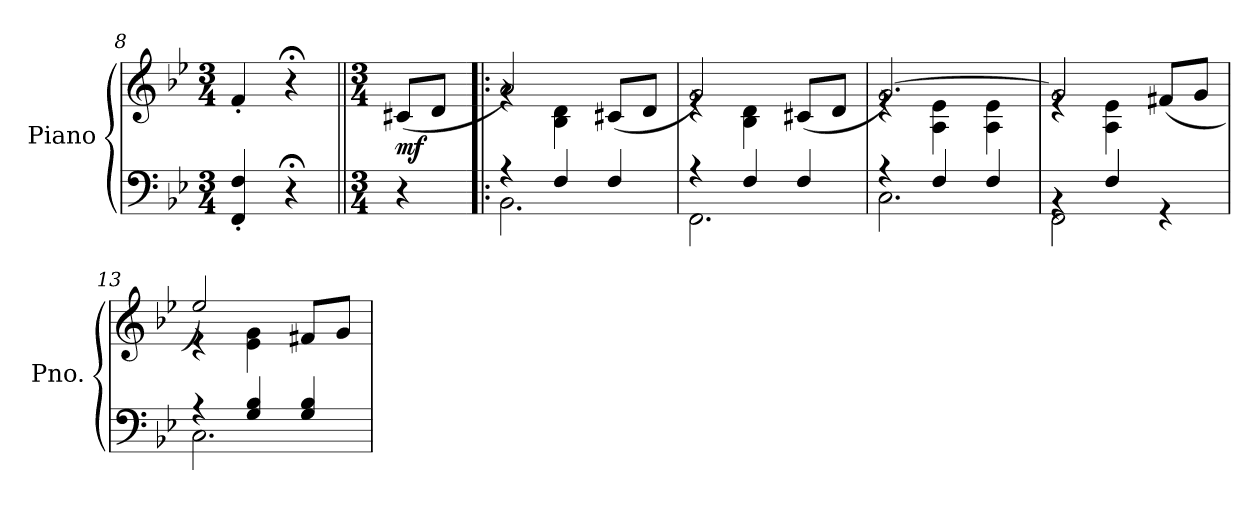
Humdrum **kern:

**kern	**kern	**dynam
*part1	*part1	*part1
*staff2	*staff1	*staff1/2
*I"Piano	*	*
*I'Pno.	*	*
*clefF4	*clefG2	*
*k[b-e-]	*k[b-e-]	*
*M3/4	*M3/4	*
=8	=8	=8
4FF/' 4F/'	4f'/	.
4r;<	4r;<	.
!!LO:LB:g=z
=8X1||	=8X1||	=8X1||
*M3/4	*M3/4	*
!	!	!LO:DY:b
4r	(>8c#X/L	mf
.	8d/J	.
=9!|:	=9!|:	=9!|:
*^	*^	*
4r	2.BB-\	2a/)	4rg	.
4F/	.	.	4B-\ 4d\	.
4F/	.	(>8c#X/L	4ryy	.
.	.	8d/J	.	.
=10	=10	=10	=10	=10
4r	2.FF\	2g/)	4re	.
4F/	.	.	4B-\ 4d\	.
4F/	.	(<8c#X/L	4ryy	.
.	.	8d/J	.	.
=11	=11	=11	=11	=11
4r	2.C\	[2.g/)	4re	.
4F/	.	.	4A\ 4e-\	.
4F/	.	.	4A\ 4e-\	.
=12	=12	=12	=12	=12
4rBB	2FF\	2g/]	4re	.
4F/	.	.	4A\ 4e-\	.
4rGG	4ryy	(>8f#X/L	4ryy	.
.	.	8g/J	.	.
=13	=13	=13	=13	=13
4r	2.C\	2ee-/)	4r	.
4G/ 4B-/	.	.	4e-\ 4g\	.
4G/ 4B-/	.	8f#X/L	4ryy	.
.	.	8g/J	.	.
*v	*v	*	*	*
*	*v	*v	*
=	=	=
*-	*-	*-
